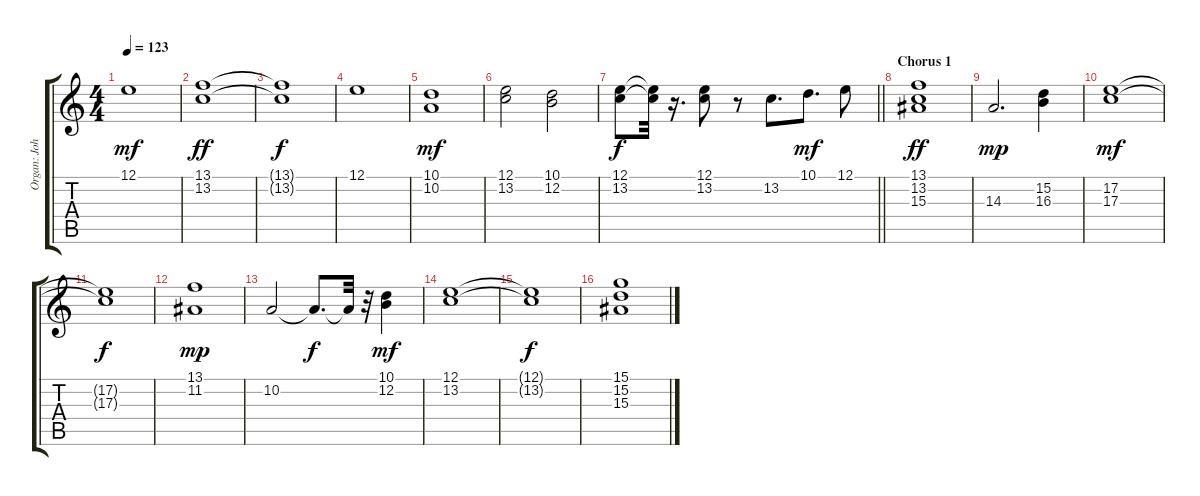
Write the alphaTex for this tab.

\track ("Organ: John Mahoney" "Organ: Joh") {instrument rockorgan}
\staff {score tabs}
\tuning (E4 B3 G3 D3 A2 E2) {hide}
\ts (4 4)
\tempo 123
\clef g2
\ks c
12.1.1{dy mf} |
(13.1 13.2).1{dy ff} |
(13.1{t} 13.2{t}).1{dy f} |
12.1.1 |
(10.1 10.2).1{dy mf} |
(12.1 13.2).2 (10.1 12.2).2 |
\barLineRight lightlight
(12.1 13.2).8{dy f} (12.1{t} 13.2{t}).32 r.16{d} (12.1 13.2).8 r.8 13.2.8{d} 10.1.8{d dy mf} 12.1.8 |
\section ("" "Chorus 1")
(13.1 13.2 15.3).1{dy ff} |
14.3.2{d dy mp} (15.2 16.3).4 |
(17.2 17.3).1{dy mf} |
(17.2{t} 17.3{t}).1{dy f} |
(13.1 11.2).1{dy mp} |
10.2.2 10.2{t}.8{d dy f} 10.2{t}.32 r.32 (10.1 12.2).4{dy mf} |
(12.1 13.2).1 |
(12.1{t} 13.2{t}).1{dy f} |
(15.1 15.2 15.3).1
